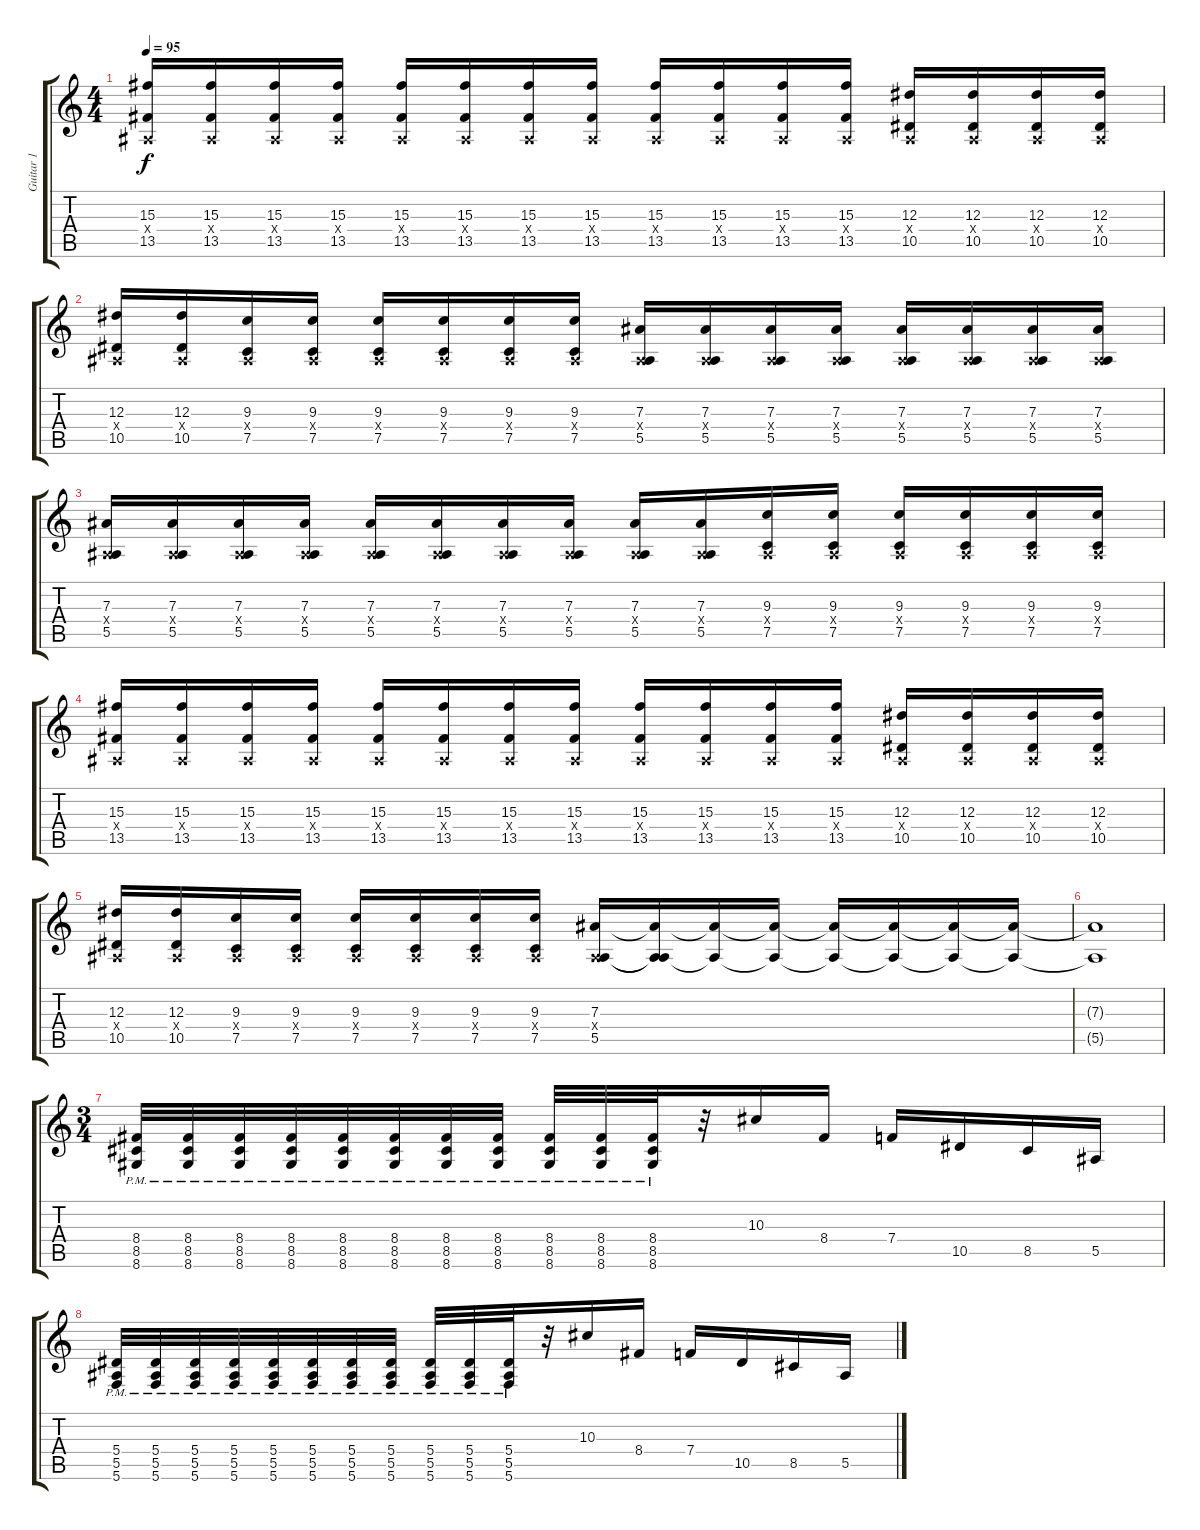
\track ("Guitar 1" "Guitar 1") {instrument electricguitarclean}
\staff {score tabs}
\tuning (C4 G3 Eb3 Bb2 F2 C2) {hide}
\ts (4 4)
\tempo 95
\clef g2
\ks c
(15.3 0.4{x} 13.5).16{dy f instrument electricguitarclean} (15.3 0.4{x} 13.5).16 (15.3 0.4{x} 13.5).16 (15.3 0.4{x} 13.5).16 (15.3 0.4{x} 13.5).16 (15.3 0.4{x} 13.5).16 (15.3 0.4{x} 13.5).16 (15.3 0.4{x} 13.5).16 (15.3 0.4{x} 13.5).16 (15.3 0.4{x} 13.5).16 (15.3 0.4{x} 13.5).16 (15.3 0.4{x} 13.5).16 (12.3 0.4{x} 10.5).16 (12.3 0.4{x} 10.5).16 (12.3 0.4{x} 10.5).16 (12.3 0.4{x} 10.5).16 |
(12.3 0.4{x} 10.5).16 (12.3 0.4{x} 10.5).16 (9.3 0.4{x} 7.5).16 (9.3 0.4{x} 7.5).16 (9.3 0.4{x} 7.5).16 (9.3 0.4{x} 7.5).16 (9.3 0.4{x} 7.5).16 (9.3 0.4{x} 7.5).16 (7.3 0.4{x} 5.5).16 (7.3 0.4{x} 5.5).16 (7.3 0.4{x} 5.5).16 (7.3 0.4{x} 5.5).16 (7.3 0.4{x} 5.5).16 (7.3 0.4{x} 5.5).16 (7.3 0.4{x} 5.5).16 (7.3 0.4{x} 5.5).16 |
(7.3 0.4{x} 5.5).16 (7.3 0.4{x} 5.5).16 (7.3 0.4{x} 5.5).16 (7.3 0.4{x} 5.5).16 (7.3 0.4{x} 5.5).16 (7.3 0.4{x} 5.5).16 (7.3 0.4{x} 5.5).16 (7.3 0.4{x} 5.5).16 (7.3 0.4{x} 5.5).16 (7.3 0.4{x} 5.5).16 (9.3 0.4{x} 7.5).16 (9.3 0.4{x} 7.5).16 (9.3 0.4{x} 7.5).16 (9.3 0.4{x} 7.5).16 (9.3 0.4{x} 7.5).16 (9.3 0.4{x} 7.5).16 |
(15.3 0.4{x} 13.5).16{instrument electricguitarclean} (15.3 0.4{x} 13.5).16 (15.3 0.4{x} 13.5).16 (15.3 0.4{x} 13.5).16 (15.3 0.4{x} 13.5).16 (15.3 0.4{x} 13.5).16 (15.3 0.4{x} 13.5).16 (15.3 0.4{x} 13.5).16 (15.3 0.4{x} 13.5).16 (15.3 0.4{x} 13.5).16 (15.3 0.4{x} 13.5).16 (15.3 0.4{x} 13.5).16 (12.3 0.4{x} 10.5).16 (12.3 0.4{x} 10.5).16 (12.3 0.4{x} 10.5).16 (12.3 0.4{x} 10.5).16 |
(12.3 0.4{x} 10.5).16 (12.3 0.4{x} 10.5).16 (9.3 0.4{x} 7.5).16 (9.3 0.4{x} 7.5).16 (9.3 0.4{x} 7.5).16 (9.3 0.4{x} 7.5).16 (9.3 0.4{x} 7.5).16 (9.3 0.4{x} 7.5).16 (7.3 0.4{x} 5.5).16 (7.3{t} 0.4{t} 5.5{t}).16 (7.3{t} 5.5{t}).16 (7.3{t} 5.5{t}).16 (7.3{t} 5.5{t}).16 (7.3{t} 5.5{t}).16 (7.3{t} 5.5{t}).16 (7.3{t} 5.5{t}).16 |
(7.3{t} 5.5{t}).1 |
\ts (3 4)
(8.4{pm} 8.5{pm} 8.6{pm}).32{balance 16 instrument distortionguitar} (8.4{pm} 8.5{pm} 8.6{pm}).32 (8.4{pm} 8.5{pm} 8.6{pm}).32 (8.4{pm} 8.5{pm} 8.6{pm}).32 (8.4{pm} 8.5{pm} 8.6{pm}).32 (8.4{pm} 8.5{pm} 8.6{pm}).32 (8.4{pm} 8.5{pm} 8.6{pm}).32 (8.4{pm} 8.5{pm} 8.6{pm}).32 (8.4{pm} 8.5{pm} 8.6{pm}).32 (8.4{pm} 8.5{pm} 8.6{pm}).32 (8.4{pm} 8.5{pm} 8.6{pm}).32 r.32 10.3.16 8.4.16 7.4.16 10.5.16 8.5.16 5.5.16 |
(5.4{pm} 5.5{pm} 5.6{pm}).32{instrument distortionguitar} (5.4{pm} 5.5{pm} 5.6{pm}).32 (5.4{pm} 5.5{pm} 5.6{pm}).32 (5.4{pm} 5.5{pm} 5.6{pm}).32 (5.4{pm} 5.5{pm} 5.6{pm}).32 (5.4{pm} 5.5{pm} 5.6{pm}).32 (5.4{pm} 5.5{pm} 5.6{pm}).32 (5.4{pm} 5.5{pm} 5.6{pm}).32 (5.4{pm} 5.5{pm} 5.6{pm}).32 (5.4{pm} 5.5{pm} 5.6{pm}).32 (5.4{pm} 5.5{pm} 5.6{pm}).32 r.32 10.3.16 8.4.16 7.4.16 10.5.16 8.5.16 5.5.16
